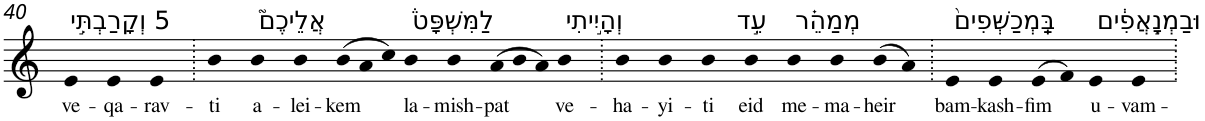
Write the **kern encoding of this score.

**kern	**text
*part1	*part1
*staff1	*staff1
*I"Piano	*
*I'Pno	*
!!LO:PB:g=z
*clefG2	*
*k[]	*
=40	=40
!LO:TX:a:t=5 וְקָרַבְתִּ֣י	!
!	!LO:LY:b
4e	ve-
!	!LO:LY:b
4e	-qa-
!	!LO:LY:b
4e	-rav-
=41.	=41.
!	!LO:LY:b
4b	-ti
!LO:TX:a:t=אֲלֵיכֶם֮	!
!	!LO:LY:b
4b	a-
!	!LO:LY:b
4b	-lei-
!	!LO:LY:b
(>12b	-kem
12a	.
12cc)	.
!LO:TX:a:t=לַמִּשְׁפָּט֒	!
!	!LO:LY:b
4b	la-
!	!LO:LY:b
4b	-mish-
!	!LO:LY:b
(>12a	-pat
12b	.
12a)	.
!LO:TX:a:t=וְהָיִ֣יתִי	!
!	!LO:LY:b
4b	ve-
=42.	=42.
!	!LO:LY:b
4b	-ha-
!	!LO:LY:b
4b	-yi-
!	!LO:LY:b
4b	-ti
!LO:TX:a:t=עֵ֣ד	!
!	!LO:LY:b
4b	eid
!LO:TX:a:t=מְמַהֵ֗ר	!
!	!LO:LY:b
4b	me-
!	!LO:LY:b
4b	-ma-
!	!LO:LY:b
(>8b	-heir
8a)	.
=43.	=43.
!LO:TX:a:t=בַּֽמְכַשְּׁפִים֙	!
!	!LO:LY:b
4e	bam-
!	!LO:LY:b
4e	-kash-
!	!LO:LY:b
(>8e	-fim
8f)	.
!LO:TX:a:t=וּבַמְנָ֣אֲפִ֔ים	!
!	!LO:LY:b
4e	u-
!	!LO:LY:b
4e	-vam-
=.	=.
*-	*-
